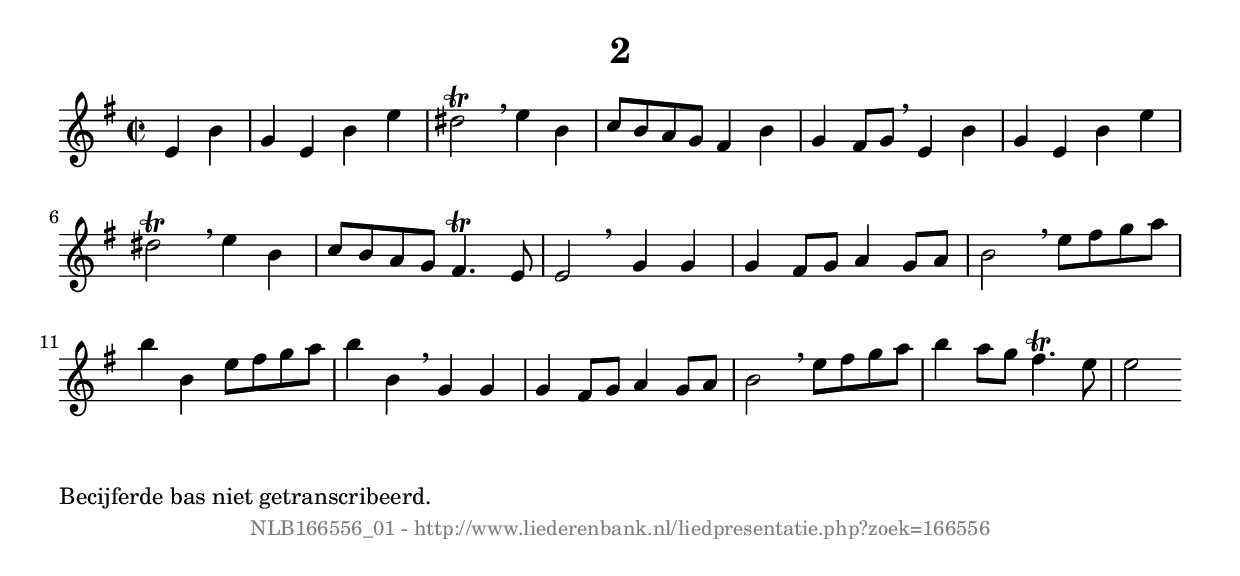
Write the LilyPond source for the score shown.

%
% produced by wce2krn 1.64 (7 June 2014)
%
\version"2.16"
#(append! paper-alist '(("long" . (cons (* 210 mm) (* 2000 mm)))))
#(set-default-paper-size "long")
sb = {\breathe}
mBreak = {\breathe }
bBreak = {\breathe }
x = {\once\override NoteHead #'style = #'cross }
gl=\glissando
itime={\override Staff.TimeSignature #'stencil = ##f }
ficta = {\once\set suggestAccidentals = ##t}
fine = {\once\override Score.RehearsalMark #'self-alignment-X = #1 \mark \markup {\italic{Fine}}}
dc = {\once\override Score.RehearsalMark #'self-alignment-X = #1 \mark \markup {\italic{D.C.}}}
dcf = {\once\override Score.RehearsalMark #'self-alignment-X = #1 \mark \markup {\italic{D.C. al Fine}}}
dcc = {\once\override Score.RehearsalMark #'self-alignment-X = #1 \mark \markup {\italic{D.C. al Coda}}}
ds = {\once\override Score.RehearsalMark #'self-alignment-X = #1 \mark \markup {\italic{D.S.}}}
dsf = {\once\override Score.RehearsalMark #'self-alignment-X = #1 \mark \markup {\italic{D.S. al Fine}}}
dsc = {\once\override Score.RehearsalMark #'self-alignment-X = #1 \mark \markup {\italic{D.S. al Coda}}}
pv = {\set Score.repeatCommands = #'((volta "1"))}
sv = {\set Score.repeatCommands = #'((volta "2"))}
tv = {\set Score.repeatCommands = #'((volta "3"))}
qv = {\set Score.repeatCommands = #'((volta "4"))}
xv = {\set Score.repeatCommands = #'((volta #f))}
\header{ tagline = ""
title = "2"
}
\score {{
\key e \minor
\relative g'
{
\set melismaBusyProperties = #'()
\partial 32*16
\time 2/2
\tempo 4=120
\override Score.MetronomeMark #'transparent = ##t
\override Score.RehearsalMark #'break-visibility = #(vector #t #t #f)
e4 b' g e b' e dis2^\trill \sb e4 b c8 b a g fis4 b g fis8 g \mBreak
e4 b' g e b' e dis2^\trill \sb e4 b c8 b a g fis4.^\trill e8 e2 \bar ":|:" \bBreak
g4 g g fis8 g a4 g8 a b2 \sb e8 fis g a b4 b, e8 fis g a b4 b, \mBreak
g4 g g fis8 g a4 g8 a b2 \sb e8 fis g a b4 a8 g fis4.^\trill e8 e2 \bar ":|:"
 }}
 \midi { }
 \layout {
            indent = 0.0\cm
}
}
\markup { \wordwrap-string #" 
Becijferde bas niet getranscribeerd.
"}
\markup { \vspace #0 } \markup { \with-color #grey \fill-line { \center-column { \smaller "NLB166556_01 - http://www.liederenbank.nl/liedpresentatie.php?zoek=166556" } } }
